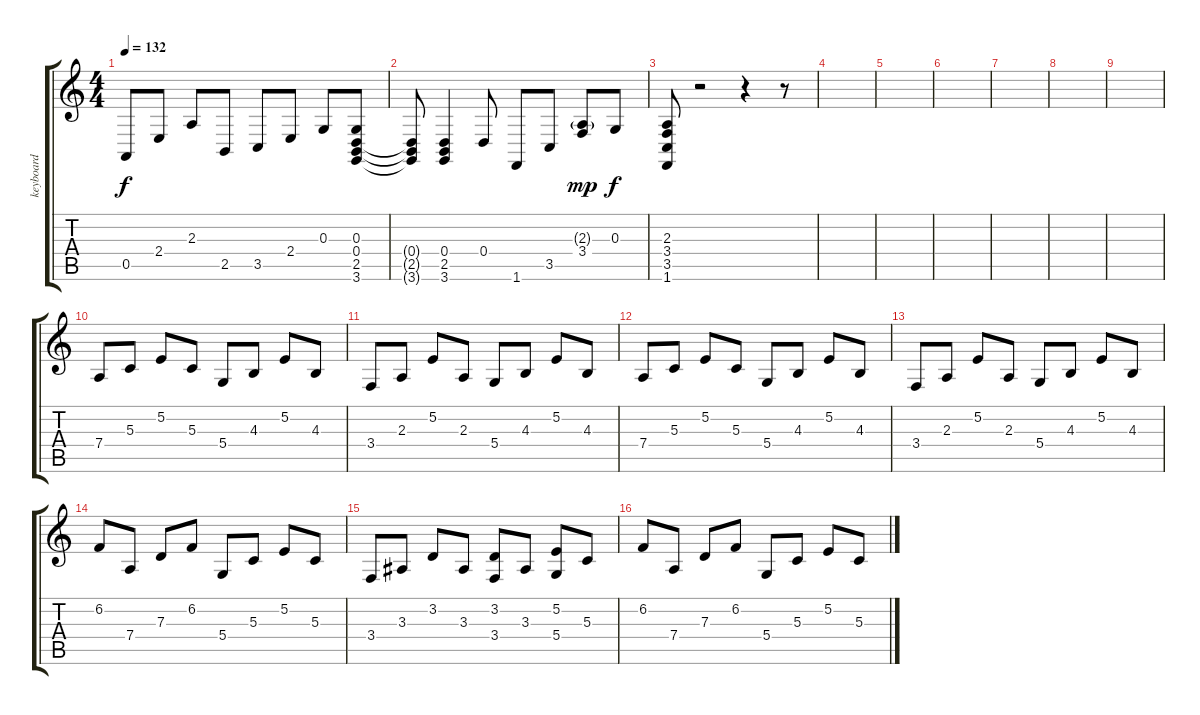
\track ("keyboard" "keyboard") {instrument acousticgrandpiano}
\staff {score tabs}
\tuning (E4 B3 G3 D3 A2 E2) {hide}
\ts (4 4)
\tempo 132
\clef g2
\ks c
0.5.8{dy f} 2.4.8 2.3.8 2.5.8 3.5.8 2.4.8 0.3.8 (0.3 0.4 2.5 3.6).8 |
(0.4{t} 2.5{t} 3.6{t}).8 (0.4 2.5 3.6).4 0.4.8 1.6.8 3.5.8 (2.3{g} 3.4).8{dy mp} 0.3.8{dy f} |
(2.3 3.4 3.5 1.6).8 r.2 r.4 r.8 |
|
|
|
|
|
|
7.4.8 5.3.8 5.2.8 5.3.8 5.4.8 4.3.8 5.2.8 4.3.8 |
3.4.8 2.3.8 5.2.8 2.3.8 5.4.8 4.3.8 5.2.8 4.3.8 |
7.4.8 5.3.8 5.2.8 5.3.8 5.4.8 4.3.8 5.2.8 4.3.8 |
3.4.8 2.3.8 5.2.8 2.3.8 5.4.8 4.3.8 5.2.8 4.3.8 |
6.2.8 7.4.8 7.3.8 6.2.8 5.4.8 5.3.8 5.2.8 5.3.8 |
3.4.8 3.3.8 3.2.8 3.3.8 (3.2 3.4).8 3.3.8 (5.2 5.4).8 5.3.8 |
6.2.8 7.4.8 7.3.8 6.2.8 5.4.8 5.3.8 5.2.8 5.3.8
